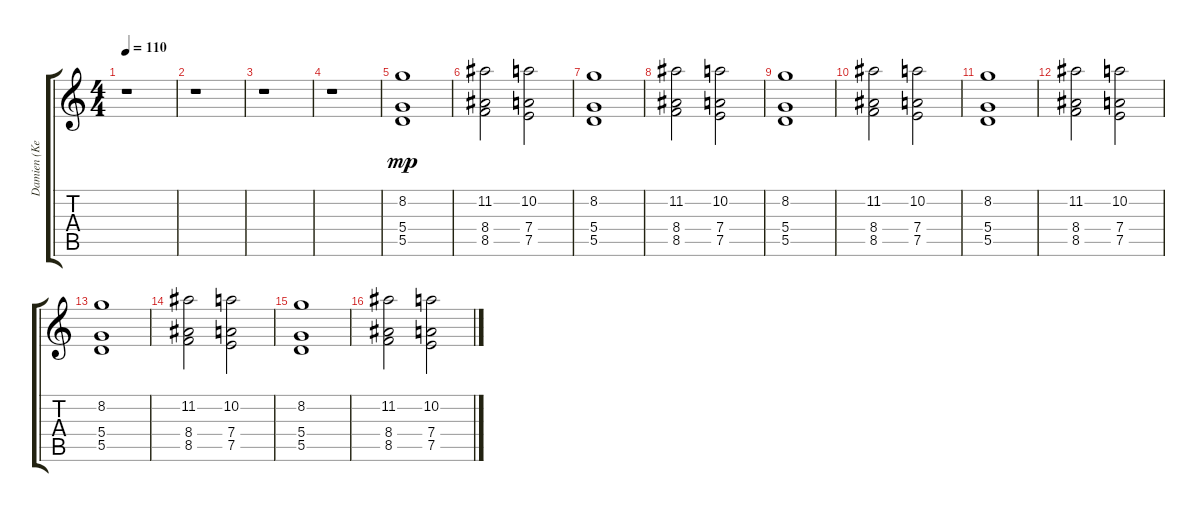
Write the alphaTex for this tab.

\track ("Damien (KeybHigh)" "Damien (Ke") {instrument stringensemble1}
\staff {score tabs}
\tuning (E5 B4 G4 D4 A3 D3) {hide}
\ts (4 4)
\tempo 110
\clef g2
\ks c
r.1{dy mp volume 11 instrument fx2soundtrack} |
r.1 |
r.1 |
r.1 |
(8.2 5.4 5.5).1 |
(11.2 8.4 8.5).2 (10.2 7.4 7.5).2 |
(8.2 5.4 5.5).1 |
(11.2 8.4 8.5).2 (10.2 7.4 7.5).2 |
(8.2 5.4 5.5).1 |
(11.2 8.4 8.5).2 (10.2 7.4 7.5).2 |
(8.2 5.4 5.5).1 |
(11.2 8.4 8.5).2 (10.2 7.4 7.5).2 |
(8.2 5.4 5.5).1 |
(11.2 8.4 8.5).2 (10.2 7.4 7.5).2 |
(8.2 5.4 5.5).1 |
(11.2 8.4 8.5).2 (10.2 7.4 7.5).2
